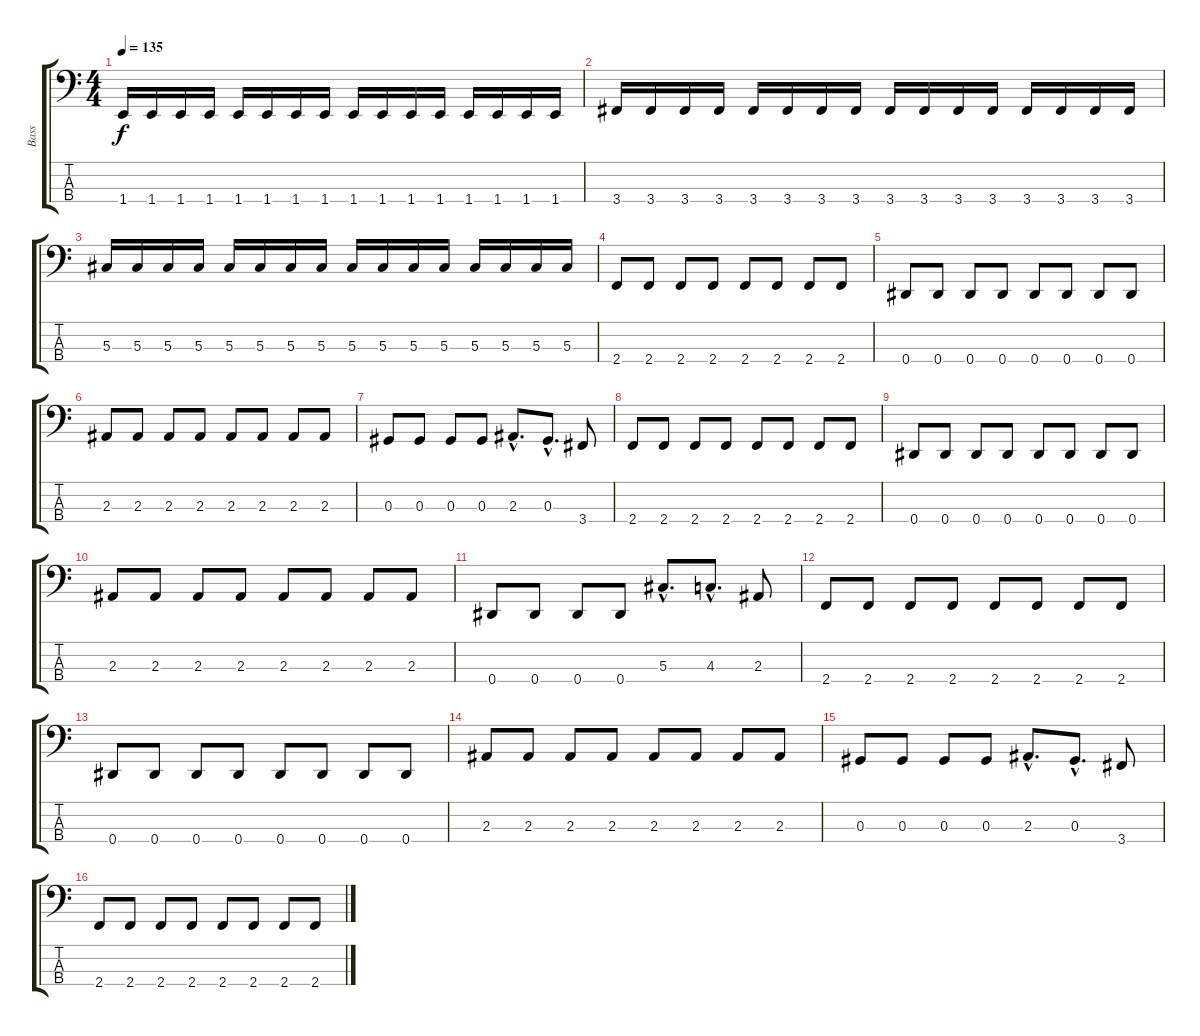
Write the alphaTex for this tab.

\track ("Bass" "Bass") {instrument electricbasspick}
\staff {score tabs}
\tuning (Gb2 Db2 Ab1 Eb1) {hide}
\ts (4 4)
\tempo 135
\clef f4
\ks c
1.4.16{dy f} 1.4.16 1.4.16 1.4.16 1.4.16 1.4.16 1.4.16 1.4.16 1.4.16 1.4.16 1.4.16 1.4.16 1.4.16 1.4.16 1.4.16 1.4.16 |
3.4.16 3.4.16 3.4.16 3.4.16 3.4.16 3.4.16 3.4.16 3.4.16 3.4.16 3.4.16 3.4.16 3.4.16 3.4.16 3.4.16 3.4.16 3.4.16 |
5.3.16 5.3.16 5.3.16 5.3.16 5.3.16 5.3.16 5.3.16 5.3.16 5.3.16 5.3.16 5.3.16 5.3.16 5.3.16 5.3.16 5.3.16 5.3.16 |
2.4.8 2.4.8 2.4.8 2.4.8 2.4.8 2.4.8 2.4.8 2.4.8 |
0.4.8 0.4.8 0.4.8 0.4.8 0.4.8 0.4.8 0.4.8 0.4.8 |
2.3.8 2.3.8 2.3.8 2.3.8 2.3.8 2.3.8 2.3.8 2.3.8 |
0.3.8 0.3.8 0.3.8 0.3.8 2.3{hac}.8{d} 0.3{hac}.8{d} 3.4.8 |
2.4.8 2.4.8 2.4.8 2.4.8 2.4.8 2.4.8 2.4.8 2.4.8 |
0.4.8 0.4.8 0.4.8 0.4.8 0.4.8 0.4.8 0.4.8 0.4.8 |
2.3.8 2.3.8 2.3.8 2.3.8 2.3.8 2.3.8 2.3.8 2.3.8 |
0.4.8 0.4.8 0.4.8 0.4.8 5.3{hac}.8{d} 4.3{hac}.8{d} 2.3.8 |
2.4.8 2.4.8 2.4.8 2.4.8 2.4.8 2.4.8 2.4.8 2.4.8 |
0.4.8 0.4.8 0.4.8 0.4.8 0.4.8 0.4.8 0.4.8 0.4.8 |
2.3.8 2.3.8 2.3.8 2.3.8 2.3.8 2.3.8 2.3.8 2.3.8 |
0.3.8 0.3.8 0.3.8 0.3.8 2.3{hac}.8{d} 0.3{hac}.8{d} 3.4.8 |
2.4.8 2.4.8 2.4.8 2.4.8 2.4.8 2.4.8 2.4.8 2.4.8
